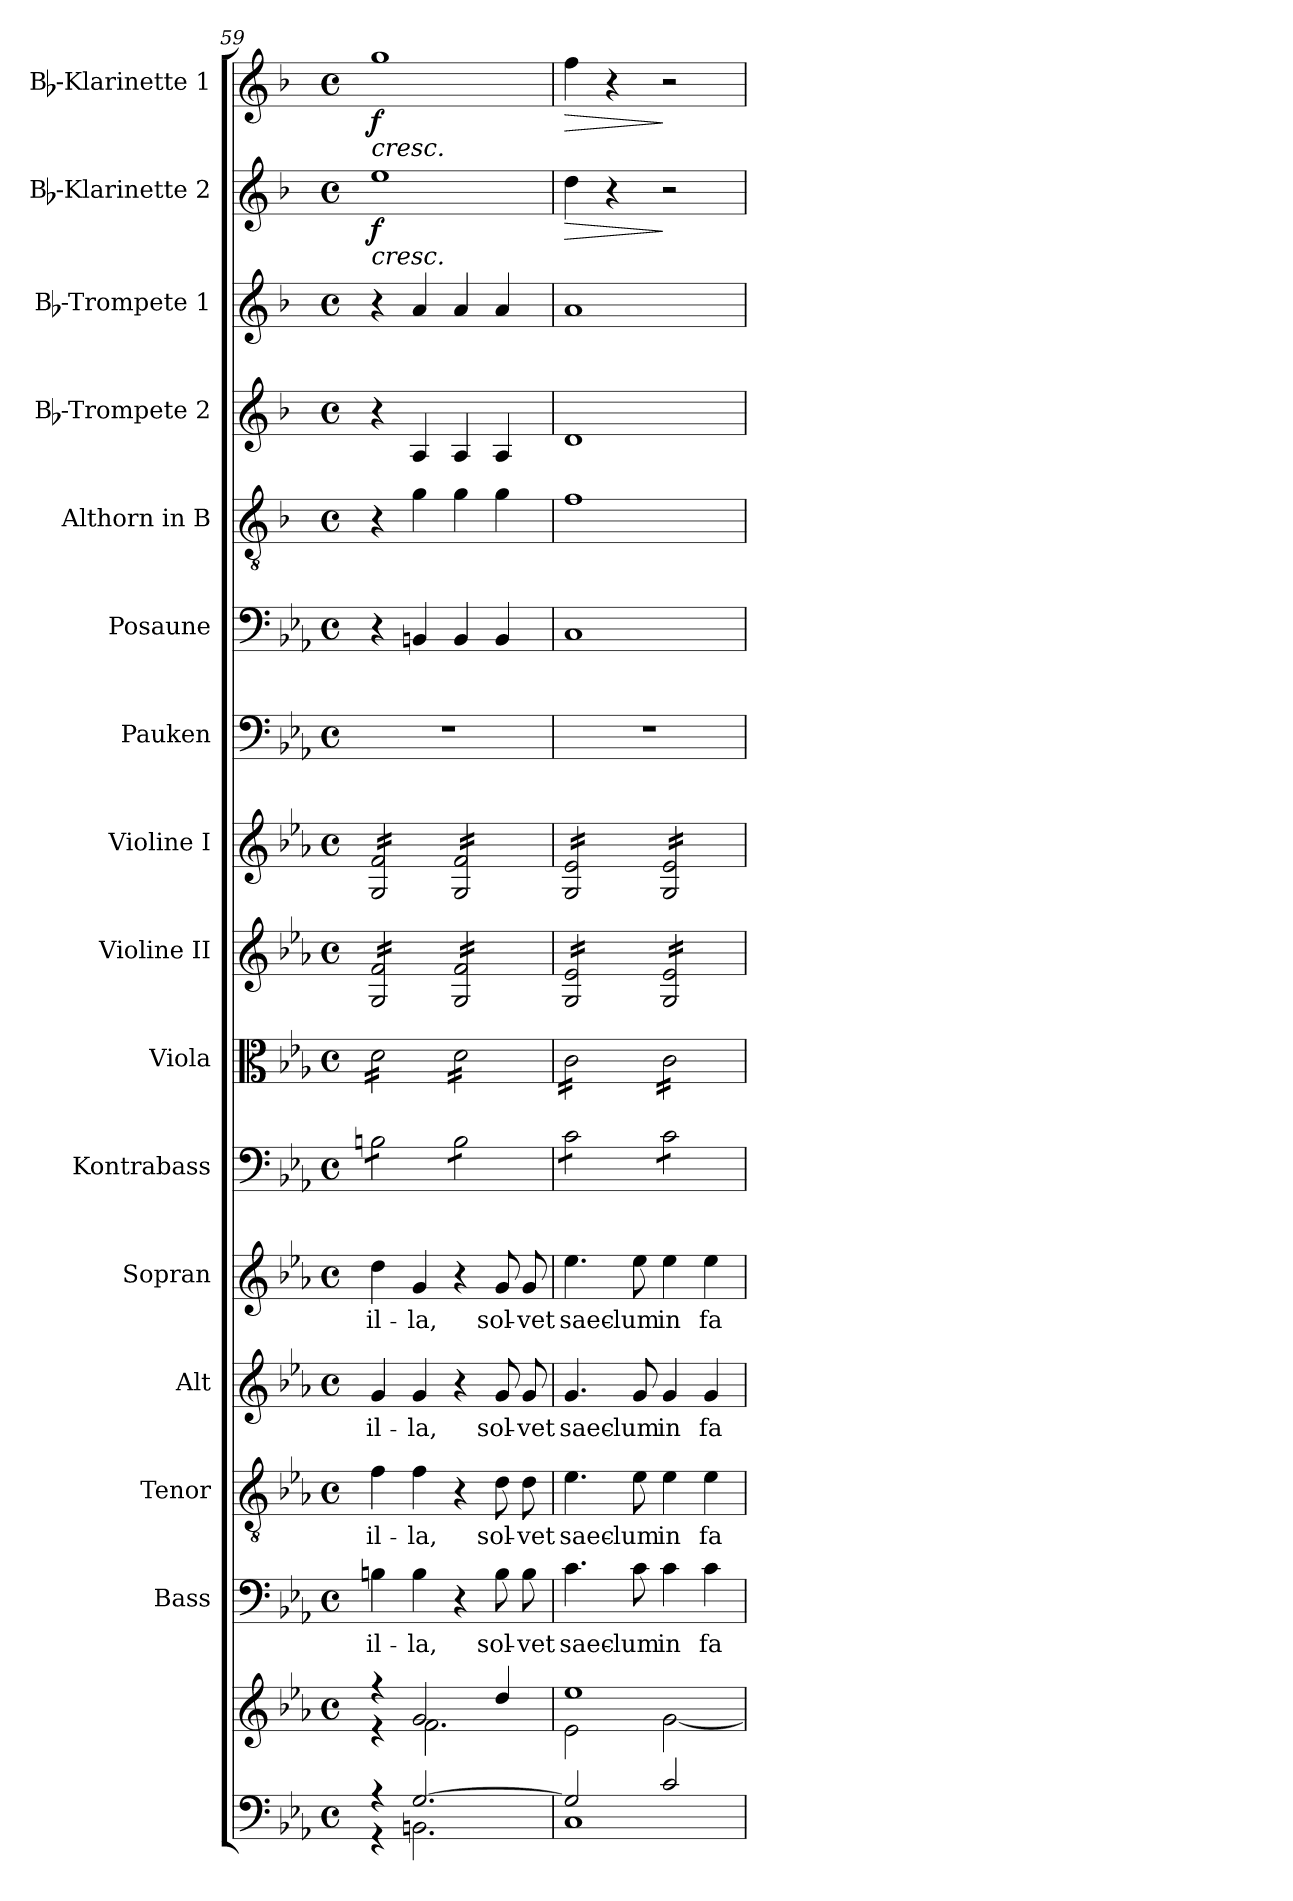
**kern	**kern	**kern	**text	**kern	**text	**kern	**text	**kern	**text	**kern	**kern	**kern	**kern	**kern	**kern	**kern	**kern	**kern	**kern	**dynam	**kern	**dynam
*part16	*part16	*part15	*part15	*part14	*part14	*part13	*part13	*part12	*part12	*part11	*part10	*part9	*part8	*part7	*part6	*part5	*part4	*part3	*part2	*part2	*part1	*part1
*staff17	*staff16	*staff15	*staff15	*staff14	*staff14	*staff13	*staff13	*staff12	*staff12	*staff11	*staff10	*staff9	*staff8	*staff7	*staff6	*staff5	*staff4	*staff3	*staff2	*staff2	*staff1	*staff1
*	*	*I"Bass	*	*I"Tenor	*	*I"Alt	*	*I"Sopran	*	*I"Kontrabass	*I"Viola	*I"Violine II	*I"Violine I	*I"Pauken	*I"Posaune	*I"Althorn in B	*I"Bb-Trompete 2	*I"Bb-Trompete 1	*I"Bb-Klarinette 2	*	*I"Bb-Klarinette 1	*
*	*	*I'B.	*	*I'T.	*	*I'A.	*	*I'S.	*	*I'Kb.	*I'Vla.	*I'Vl. II	*I'Vl. I	*I'Pk.	*I'Pos.	*	*I'Bb Trp. 2	*I'Bb Trp. 1	*I'Bb Kl. 2	*	*I'Bb Kl. 1	*
*clefF4	*clefG2	*clefF4	*	*clefGv2	*	*clefG2	*	*clefG2	*	*clefF4	*clefC3	*clefG2	*clefG2	*clefF4	*clefF4	*clefGv2	*clefG2	*clefG2	*clefG2	*	*clefG2	*
*	*	*	*	*	*	*	*	*	*	*ITrd7c12	*	*	*	*	*	*ITrd1c2	*ITrd1c2	*ITrd1c2	*ITrd1c2	*	*ITrd1c2	*
*k[b-e-a-]	*k[b-e-a-]	*k[b-e-a-]	*	*k[b-e-a-]	*	*k[b-e-a-]	*	*k[b-e-a-]	*	*k[b-e-a-]	*k[b-e-a-]	*k[b-e-a-]	*k[b-e-a-]	*k[b-e-a-]	*k[b-e-a-]	*k[b-e-a-]	*k[b-e-a-]	*k[b-e-a-]	*k[b-e-a-]	*	*k[b-e-a-]	*
*E-:	*E-:	*E-:	*	*E-:	*	*E-:	*	*E-:	*	*E-:	*E-:	*E-:	*E-:	*E-:	*E-:	*E-:	*E-:	*E-:	*E-:	*	*E-:	*
*M4/4	*M4/4	*M4/4	*	*M4/4	*	*M4/4	*	*M4/4	*	*M4/4	*M4/4	*M4/4	*M4/4	*M4/4	*M4/4	*M4/4	*M4/4	*M4/4	*M4/4	*	*M4/4	*
*met(c)	*met(c)	*met(c)	*	*met(c)	*	*met(c)	*	*met(c)	*	*met(c)	*met(c)	*met(c)	*met(c)	*met(c)	*met(c)	*met(c)	*met(c)	*met(c)	*met(c)	*	*met(c)	*
=59	=59	=59	=59	=59	=59	=59	=59	=59	=59	=59	=59	=59	=59	=59	=59	=59	=59	=59	=59	=59	=59	=59
*^	*^	*	*	*	*	*	*	*	*	*	*	*	*	*	*	*	*	*	*	*	*	*
!	!	!	!	!	!LO:LY:b	!	!LO:LY:b	!	!LO:LY:b	!	!LO:LY:b	!	!	!	!	!	!	!	!	!	!	!LO:HP:b	!	!LO:HP:b
!	!	!	!	!	!	!	!	!	!	!	!	!	!	!	!	!	!	!	!	!	!	!LO:DY:n=1:b	!	!LO:DY:n=1:b
*	*	*	*	*	*	*	*	*	*	*	*	*tremolo	*	*	*	*	*	*	*	*	*	*	*	*
*	*	*	*	*	*	*	*	*	*	*	*	*	*tremolo	*	*	*	*	*	*	*	*	*	*	*
*	*	*	*	*	*	*	*	*	*	*	*	*	*	*tremolo	*	*	*	*	*	*	*	*	*	*
*	*	*	*	*	*	*	*	*	*	*	*	*	*	*	*tremolo	*	*	*	*	*	*	*	*	*
4r	4r	4r	4r	4Bn\	il-	4f\	il-	4g/	il-	4dd\	il-	8BBn\L	16d\LL	16G/ 16f/LL	16G/ 16f/LL	1r	4r	4r	4r	4r	1dd	< f	1ff	< f
.	.	.	.	.	.	.	.	.	.	.	.	.	16d\	16G/ 16f/	16G/ 16f/	.	.	.	.	.	.	.	.	.
.	.	.	.	.	.	.	.	.	.	.	.	8BBn\	16d\	16G/ 16f/	16G/ 16f/	.	.	.	.	.	.	.	.	.
.	.	.	.	.	.	.	.	.	.	.	.	.	16d\	16G/ 16f/	16G/ 16f/	.	.	.	.	.	.	.	.	.
!	!	!	!	!	!LO:LY:b	!	!LO:LY:b	!	!LO:LY:b	!	!LO:LY:b	!	!	!	!	!	!	!	!	!	!	!	!	!
[>2.G/	2.BBn\	2g/	2.f\	4B\	-la,	4f\	-la,	4g/	-la,	4g/	-la,	8BBn\	16d\	16G/ 16f/	16G/ 16f/	.	4BBn/	4f\	4G/	4g/	.	.	.	.
.	.	.	.	.	.	.	.	.	.	.	.	.	16d\	16G/ 16f/	16G/ 16f/	.	.	.	.	.	.	.	.	.
.	.	.	.	.	.	.	.	.	.	.	.	8BBn\J	16d\	16G/ 16f/	16G/ 16f/	.	.	.	.	.	.	.	.	.
.	.	.	.	.	.	.	.	.	.	.	.	.	16d\JJ	16G/ 16f/JJ	16G/ 16f/JJ	.	.	.	.	.	.	.	.	.
.	.	.	.	4r	.	4r	.	4r	.	4r	.	8BB\L	16d\LL	16G/ 16f/LL	16G/ 16f/LL	.	4BB/	4f\	4G/	4g/	.	.	.	.
.	.	.	.	.	.	.	.	.	.	.	.	.	16d\	16G/ 16f/	16G/ 16f/	.	.	.	.	.	.	.	.	.
.	.	.	.	.	.	.	.	.	.	.	.	8BB\	16d\	16G/ 16f/	16G/ 16f/	.	.	.	.	.	.	.	.	.
.	.	.	.	.	.	.	.	.	.	.	.	.	16d\	16G/ 16f/	16G/ 16f/	.	.	.	.	.	.	.	.	.
!	!	!	!	!	!LO:LY:b	!	!LO:LY:b	!	!LO:LY:b	!	!LO:LY:b	!	!	!	!	!	!	!	!	!	!	!	!	!
.	.	4dd/	.	8B\	sol-	8d\	sol-	8g/	sol-	8g/	sol-	8BB\	16d\	16G/ 16f/	16G/ 16f/	.	4BB/	4f\	4G/	4g/	.	.	.	.
.	.	.	.	.	.	.	.	.	.	.	.	.	16d\	16G/ 16f/	16G/ 16f/	.	.	.	.	.	.	.	.	.
!	!	!	!	!	!LO:LY:b	!	!LO:LY:b	!	!LO:LY:b	!	!LO:LY:b	!	!	!	!	!	!	!	!	!	!	!	!	!
.	.	.	.	8B\	-vet	8d\	-vet	8g/	-vet	8g/	-vet	8BB\J	16d\	16G/ 16f/	16G/ 16f/	.	.	.	.	.	.	.	.	.
.	.	.	.	.	.	.	.	.	.	.	.	.	16d\JJ	16G/ 16f/JJ	16G/ 16f/JJ	.	.	.	.	.	.	.	.	.
=60	=60	=60	=60	=60	=60	=60	=60	=60	=60	=60	=60	=60	=60	=60	=60	=60	=60	=60	=60	=60	=60	=60	=60	=60
!	!	!	!	!	!LO:LY:b	!	!LO:LY:b	!	!LO:LY:b	!	!LO:LY:b	!	!	!	!	!	!	!	!	!	!	!LO:HP:b	!	!LO:HP:b
2G/]	1C	1ee-	2e-\	4.c\	saec-	4.e-\	saec-	4.g/	saec-	4.ee-\	saec-	8C\L	16c\LL	16G/ 16e-/LL	16G/ 16e-/LL	1r	1C	1e-	1c	1g	4cc\	>	4ee-\	>
.	.	.	.	.	.	.	.	.	.	.	.	.	16c\	16G/ 16e-/	16G/ 16e-/	.	.	.	.	.	.	.	.	.
.	.	.	.	.	.	.	.	.	.	.	.	8C\	16c\	16G/ 16e-/	16G/ 16e-/	.	.	.	.	.	.	.	.	.
.	.	.	.	.	.	.	.	.	.	.	.	.	16c\	16G/ 16e-/	16G/ 16e-/	.	.	.	.	.	.	.	.	.
.	.	.	.	.	.	.	.	.	.	.	.	8C\	16c\	16G/ 16e-/	16G/ 16e-/	.	.	.	.	.	4r	[	4r	[
.	.	.	.	.	.	.	.	.	.	.	.	.	16c\	16G/ 16e-/	16G/ 16e-/	.	.	.	.	.	.	.	.	.
!	!	!	!	!	!LO:LY:b	!	!LO:LY:b	!	!LO:LY:b	!	!LO:LY:b	!	!	!	!	!	!	!	!	!	!	!	!	!
.	.	.	.	8c\	-lum	8e-\	-lum	8g/	-lum	8ee-\	-lum	8C\J	16c\	16G/ 16e-/	16G/ 16e-/	.	.	.	.	.	.	.	.	.
.	.	.	.	.	.	.	.	.	.	.	.	.	16c\JJ	16G/ 16e-/JJ	16G/ 16e-/JJ	.	.	.	.	.	.	.	.	.
!	!	!	!	!	!LO:LY:b	!	!LO:LY:b	!	!LO:LY:b	!	!LO:LY:b	!	!	!	!	!	!	!	!	!	!	!	!	!
2c/	.	.	[<2g\	4c\	in	4e-\	in	4g/	in	4ee-\	in	8C\L	16c\LL	16G/ 16e-/LL	16G/ 16e-/LL	.	.	.	.	.	2r	]	2r	]
.	.	.	.	.	.	.	.	.	.	.	.	.	16c\	16G/ 16e-/	16G/ 16e-/	.	.	.	.	.	.	.	.	.
.	.	.	.	.	.	.	.	.	.	.	.	8C\	16c\	16G/ 16e-/	16G/ 16e-/	.	.	.	.	.	.	.	.	.
.	.	.	.	.	.	.	.	.	.	.	.	.	16c\	16G/ 16e-/	16G/ 16e-/	.	.	.	.	.	.	.	.	.
!	!	!	!	!	!LO:LY:b	!	!LO:LY:b	!	!LO:LY:b	!	!LO:LY:b	!	!	!	!	!	!	!	!	!	!	!	!	!
.	.	.	.	4c\	fa-	4e-\	fa-	4g/	fa-	4ee-\	fa-	8C\	16c\	16G/ 16e-/	16G/ 16e-/	.	.	.	.	.	.	.	.	.
.	.	.	.	.	.	.	.	.	.	.	.	.	16c\	16G/ 16e-/	16G/ 16e-/	.	.	.	.	.	.	.	.	.
.	.	.	.	.	.	.	.	.	.	.	.	8C\J	16c\	16G/ 16e-/	16G/ 16e-/	.	.	.	.	.	.	.	.	.
*	*	*	*	*	*	*	*	*	*	*	*	*Xtremolo	*	*	*	*	*	*	*	*	*	*	*	*
.	.	.	.	.	.	.	.	.	.	.	.	.	16c\JJ	16G/ 16e-/JJ	16G/ 16e-/JJ	.	.	.	.	.	.	.	.	.
*	*	*	*	*	*	*	*	*	*	*	*	*	*	*	*Xtremolo	*	*	*	*	*	*	*	*	*
*	*	*	*	*	*	*	*	*	*	*	*	*	*	*Xtremolo	*	*	*	*	*	*	*	*	*	*
*	*	*	*	*	*	*	*	*	*	*	*	*	*Xtremolo	*	*	*	*	*	*	*	*	*	*	*
*v	*v	*	*	*	*	*	*	*	*	*	*	*	*	*	*	*	*	*	*	*	*	*	*	*
*	*v	*v	*	*	*	*	*	*	*	*	*	*	*	*	*	*	*	*	*	*	*	*	*
=	=	=	=	=	=	=	=	=	=	=	=	=	=	=	=	=	=	=	=	=	=	=
*-	*-	*-	*-	*-	*-	*-	*-	*-	*-	*-	*-	*-	*-	*-	*-	*-	*-	*-	*-	*-	*-	*-
